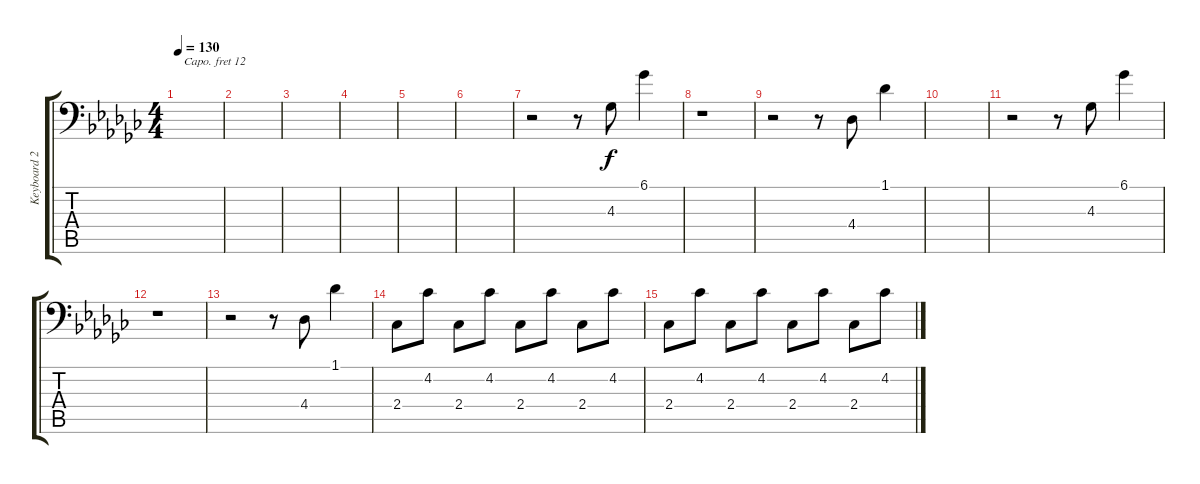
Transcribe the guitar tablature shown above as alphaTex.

\track ("Keyboard 2" "Keyboard 2") {instrument lead8bassandlead}
\staff {score tabs}
\capo 12
\tuning (C3 G2 D2 A1 E1 B0) {hide}
\ts (4 4)
\tempo 130
\clef f4
\ks gb
|
|
|
|
|
|
r.2 r.8 4.3.8 6.1.4 |
r.1 |
r.2 r.8 4.4.8 1.1.4 |
|
r.2 r.8 4.3.8 6.1.4 |
r.1 |
r.2 r.8 4.4.8 1.1.4 |
2.4.8 4.2.8 2.4.8 4.2.8 2.4.8 4.2.8 2.4.8 4.2.8 |
2.4.8 4.2.8 2.4.8 4.2.8 2.4.8 4.2.8 2.4.8 4.2.8
